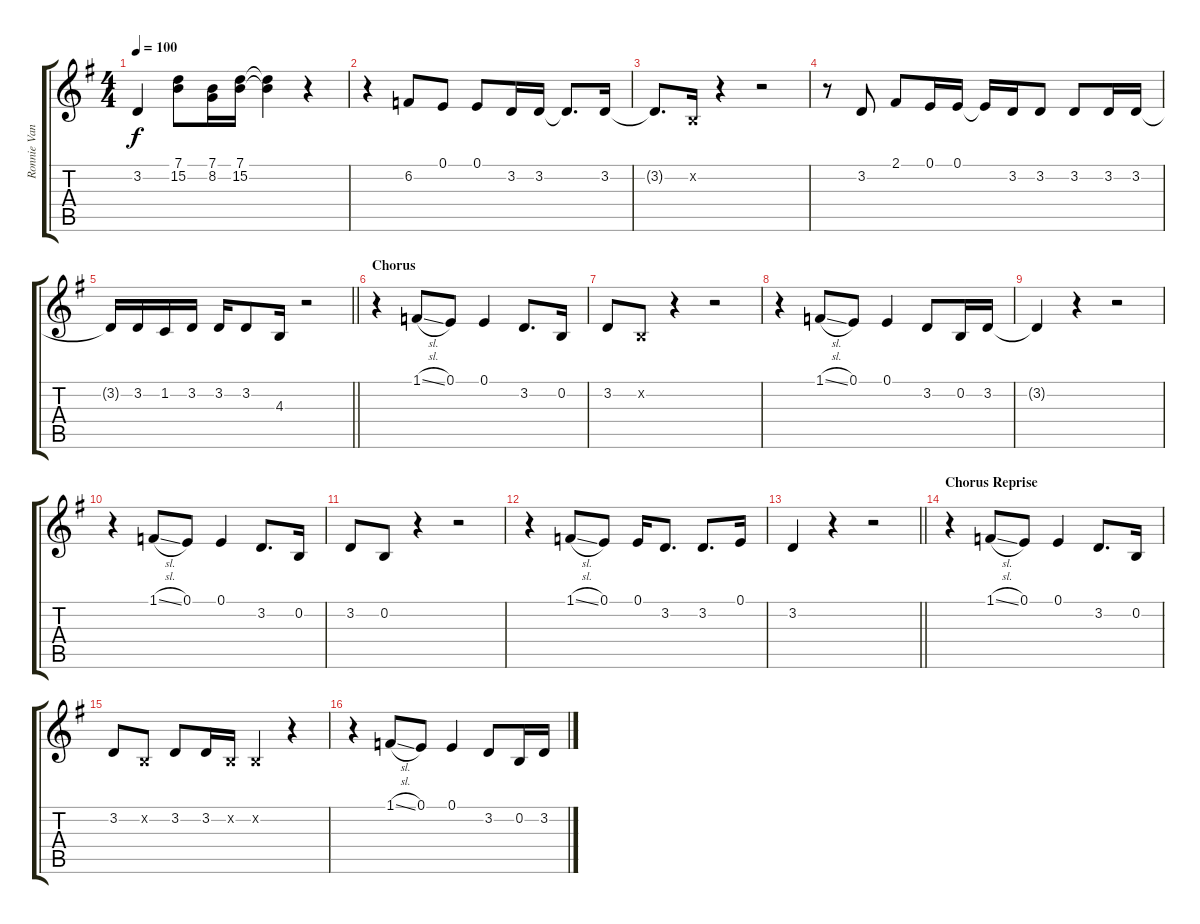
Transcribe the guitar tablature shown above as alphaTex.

\track ("Ronnie Van Zant" "Ronnie Van") {instrument lead5charang}
\staff {score tabs}
\tuning (E4 B3 G3 D3 A2 E2) {hide}
\ts (4 4)
\tempo 100
\clef g2
\ks g
3.2{t}.4{dy f} (7.1 15.2).8 (7.1 8.2).16 (7.1 15.2).16 (7.1{t} 15.2{t}).4 r.4 |
r.4 6.2.8 0.1.8 0.1.8 3.2.16 3.2.16 3.2{t}.8{d} 3.2.16 |
3.2{t}.8{d} 0.2{x}.16 r.4 r.2 |
r.8 3.2.8 2.1.8 0.1.16 0.1.16 0.1{t}.16 3.2.16 3.2.8 3.2.8 3.2.16 3.2.16 |
\barLineRight lightlight
3.2{t}.16 3.2.16 1.2.16 3.2.16 3.2.16 3.2.8 4.3.16 r.2 |
\section ("" "Chorus")
r.4 1.1{sl}.8 0.1.8 0.1.4 3.2.8{d} 0.2.16 |
3.2.8 0.2{x}.8 r.4 r.2 |
r.4 1.1{sl}.8 0.1.8 0.1.4 3.2.8 0.2.16 3.2.16 |
3.2{t}.4 r.4 r.2 |
r.4 1.1{sl}.8 0.1.8 0.1.4 3.2.8{d} 0.2.16 |
3.2.8 0.2.8 r.4 r.2 |
r.4 1.1{sl}.8 0.1.8 0.1.16 3.2.8{d} 3.2.8{d} 0.1.16 |
\barLineRight lightlight
3.2.4 r.4 r.2 |
\section ("" "Chorus Reprise")
r.4 1.1{sl}.8 0.1.8 0.1.4 3.2.8{d} 0.2.16 |
3.2.8 0.2{x}.8 3.2.8 3.2.16 0.2{x}.16 0.2{x}.4 r.4 |
r.4 1.1{sl}.8 0.1.8 0.1.4 3.2.8 0.2.16 3.2.16
